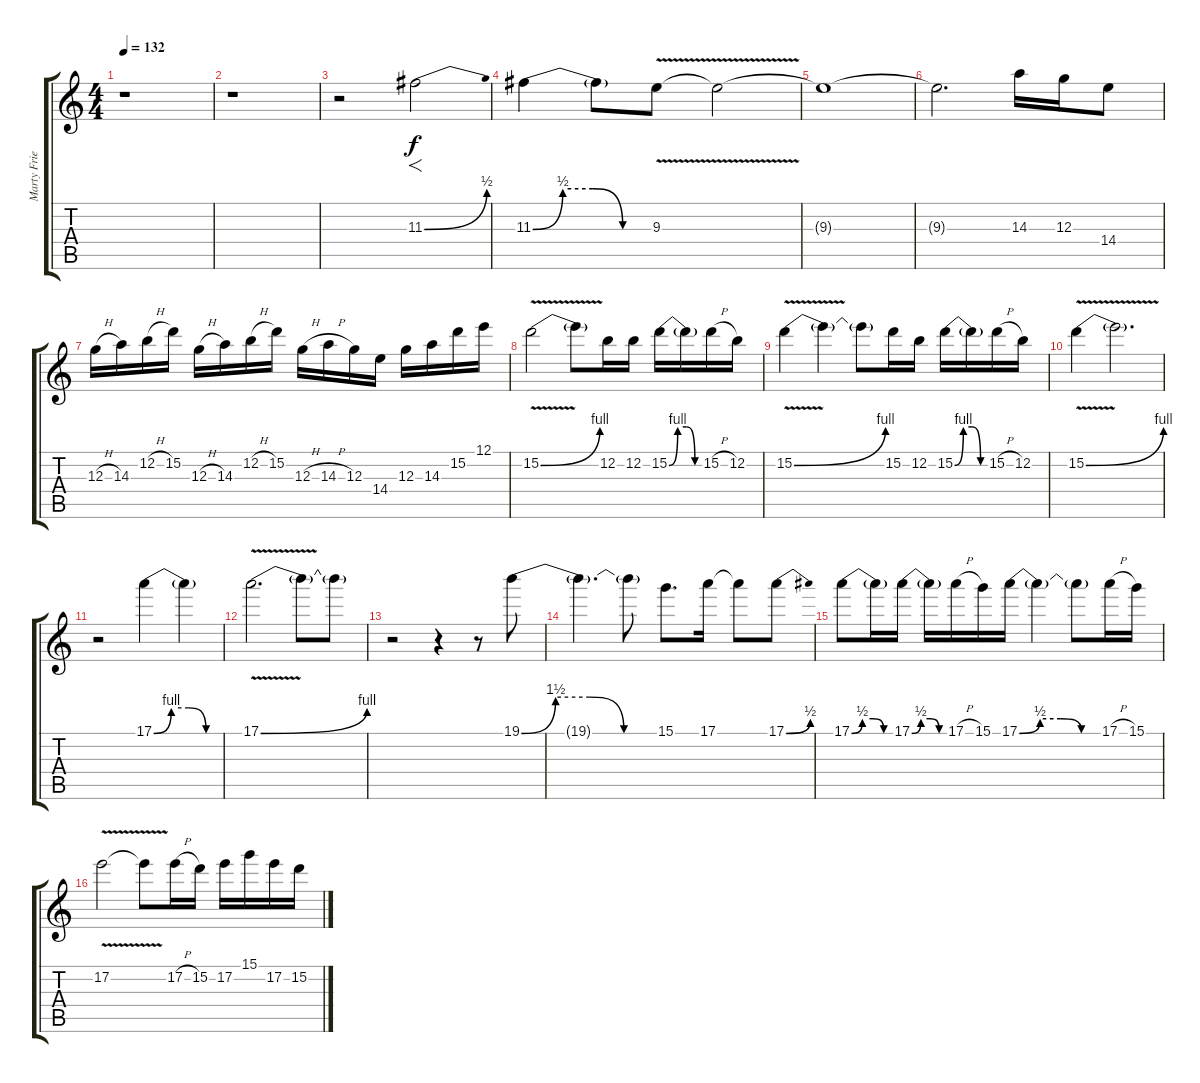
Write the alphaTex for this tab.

\track ("Marty Friedman (Gtr)" "Marty Frie") {instrument distortionguitar}
\staff {score tabs}
\tuning (E4 B3 G3 D3 A2 E2) {hide}
\ts (4 4)
\tempo 132
\clef g2
\ks c
r.1{dy f} |
r.1 |
r.2 11.3{be (bend 0 0 60 2)}.2{f} |
11.3{be (custom 0 0 15 2 30 2 45 0 60 0)}.4 11.3{t}.8 9.3{v}.8 9.3{t}.2 |
9.3{t}.1 |
9.3{t}.2{d} 14.3.16 12.3.16 14.4.8 |
12.3{h}.16 14.3.16 12.2{h}.16 15.2.16 12.3{h}.16 14.3.16 12.2{h}.16 15.2.16 12.3{h}.16 14.3{h}.16 12.3.16 14.4.16 12.3.16 14.3.16 15.2.16 12.1.16 |
15.2{be (bend 0 0 60 4) v}.2 15.2{t}.8 12.2.16 12.2.16 15.2{be (custom 0 0 15 4 30 4 45 0 60 0)}.16 15.2{t}.16 15.2{h}.16 12.2.16 |
15.2{be (bend 0 0 60 4) v}.4 15.2{t}.4 15.2{t}.8 15.2.16 12.2.16 15.2{be (custom 0 0 15 4 30 4 45 0 60 0)}.16 15.2{t}.16 15.2{h}.16 12.2.16 |
15.2{be (bend 0 0 60 4) v}.4 15.2{t}.2{d} |
r.2 17.1{be (custom 0 0 15 4 30 4 45 0 60 0)}.4 17.1{t}.4 |
17.1{be (bend 0 0 60 4) v}.2{d} 17.1{t}.8 17.1{t}.8 |
r.2 r.4 r.8 19.1{be (custom 0 0 15 6 30 6 45 0 60 0)}.8 |
19.1{t}.4{d} 19.1{t}.8 15.1.8{d} 17.1.16 17.1{t}.8 17.1{be (bend 0 0 60 2)}.8 |
17.1{be (custom 0 0 15 2 30 2 45 0 60 0)}.8 17.1{t}.16 17.1{be (custom 0 0 15 2 30 2 45 0 60 0)}.16 17.1{t}.16 17.1{h}.16 15.1.16 17.1{be (custom 0 0 15 2 30 2 45 0 60 0)}.16 17.1{t}.4 17.1{t}.8 17.1{h}.16 15.1.16 |
17.2{v}.2 17.2{t}.8 17.2{h}.16 15.2.16 17.2.16 15.1.16 17.2.16 15.2.16
